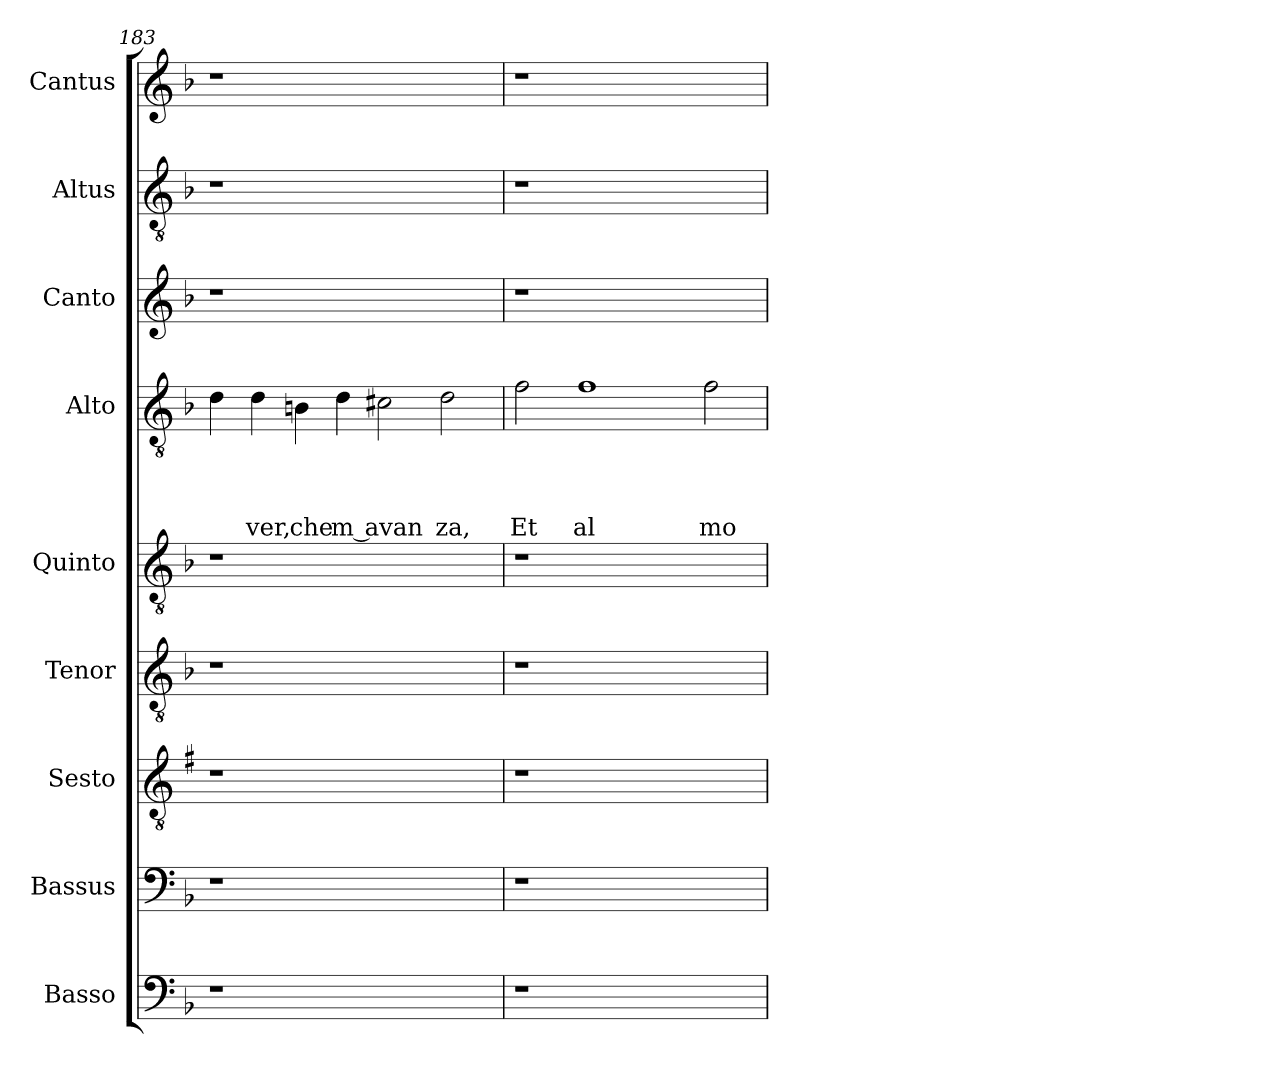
**kern	**kern	**kern	**kern	**kern	**kern	**text	**text	**text	**text	**kern	**kern	**kern
*part9	*part8	*part7	*part6	*part5	*part4	*part4	*part4	*part4	*part4	*part3	*part2	*part1
*staff9	*staff8	*staff7	*staff6	*staff5	*staff4	*staff4	*staff4	*staff4	*staff4	*staff3	*staff2	*staff1
*I"Basso	*I"Bassus	*I"Sesto	*I"Tenor	*I"Quinto	*I"Alto	*	*	*	*	*I"Canto	*I"Altus	*I"Cantus
*	*	*I'Sesto	*I'Tenor	*I'Quinto	*I'Alto	*	*	*	*	*I'Canto	*I'Altus	*I'Cantus
!!LO:LB:g=z
*clefF4	*clefF4	*clefGv2	*clefGv2	*clefGv2	*clefGv2	*	*	*	*	*clefG2	*clefGv2	*clefG2
*k[b-]	*k[b-]	*k[f#]	*k[b-]	*k[b-]	*k[b-]	*	*	*	*	*k[b-]	*k[b-]	*k[b-]
*F:	*F:	*G:	*F:	*F:	*F:	*	*	*	*	*F:	*F:	*F:
=183	=183	=183	=183	=183	=183	=183	=183	=183	=183	=183	=183	=183
1r	1r	1r	1r	1r	4d\	.	.	.	.	1r	1r	1r
!	!	!	!	!	!	!	!	!	!LO:LY:b	!	!	!
.	.	.	.	.	4d\	.	.	.	ver,	.	.	.
!	!	!	!	!	!	!	!	!	!LO:LY:b	!	!	!
.	.	.	.	.	4Bn\	.	.	.	che	.	.	.
!	!	!	!	!	!	!	!	!	!LO:LY:b:rj	!	!	!
.	.	.	.	.	4d\	.	.	.	m avan	.	.	.
1ryy	1ryy	1ryy	1ryy	1ryy	2c#X\	.	.	.	.	1ryy	1ryy	1ryy
!	!	!	!	!	!	!	!	!	!LO:LY:b	!	!	!
.	.	.	.	.	2d\	.	.	.	za,	.	.	.
=184	=184	=184	=184	=184	=184	=184	=184	=184	=184	=184	=184	=184
!	!	!	!	!	!	!	!	!	!LO:LY:b	!	!	!
1r	1r	1r	1r	1r	2f\	.	.	.	Et	1r	1r	1r
!	!	!	!	!	!	!	!	!	!LO:LY:b	!	!	!
.	.	.	.	.	1f	.	.	.	al	.	.	.
1ryy	1ryy	1ryy	1ryy	1ryy	.	.	.	.	.	1ryy	1ryy	1ryy
!	!	!	!	!	!	!	!	!	!LO:LY:b	!	!	!
.	.	.	.	.	2f\	.	.	.	mo	.	.	.
=	=	=	=	=	=	=	=	=	=	=	=	=
*-	*-	*-	*-	*-	*-	*-	*-	*-	*-	*-	*-	*-
